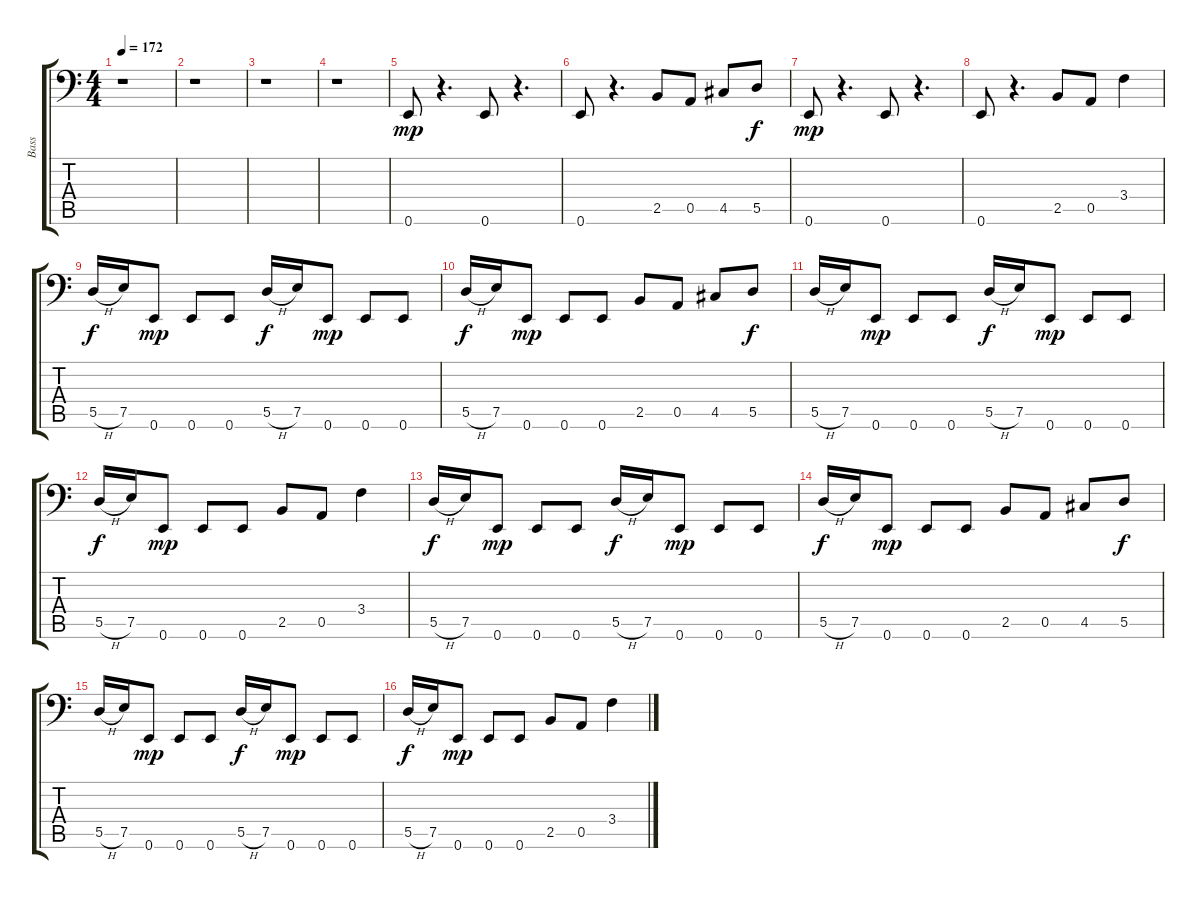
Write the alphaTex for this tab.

\track ("Bass" "Bass") {instrument electricbassfinger}
\staff {score tabs}
\tuning (E3 B2 G2 D2 A1 E1) {hide}
\ts (4 4)
\tempo 172
\clef f4
\ks c
r.1{dy mp instrument electricbassfinger} |
r.1 |
r.1 |
r.1 |
0.6.8 r.4{d} 0.6.8 r.4{d} |
0.6.8 r.4{d} 2.5.8 0.5.8 4.5.8 5.5.8{dy f} |
0.6.8{dy mp} r.4{d} 0.6.8 r.4{d} |
0.6.8 r.4{d} 2.5.8 0.5.8 3.4.4 |
5.5{h}.16{dy f} 7.5.16 0.6.8{dy mp} 0.6.8 0.6.8 5.5{h}.16{dy f} 7.5.16 0.6.8{dy mp} 0.6.8 0.6.8 |
5.5{h}.16{dy f} 7.5.16 0.6.8{dy mp} 0.6.8 0.6.8 2.5.8 0.5.8 4.5.8 5.5.8{dy f} |
5.5{h}.16 7.5.16 0.6.8{dy mp} 0.6.8 0.6.8 5.5{h}.16{dy f} 7.5.16 0.6.8{dy mp} 0.6.8 0.6.8 |
5.5{h}.16{dy f} 7.5.16 0.6.8{dy mp} 0.6.8 0.6.8 2.5.8 0.5.8 3.4.4 |
5.5{h}.16{dy f} 7.5.16 0.6.8{dy mp} 0.6.8 0.6.8 5.5{h}.16{dy f} 7.5.16 0.6.8{dy mp} 0.6.8 0.6.8 |
5.5{h}.16{dy f} 7.5.16 0.6.8{dy mp} 0.6.8 0.6.8 2.5.8 0.5.8 4.5.8 5.5.8{dy f} |
5.5{h}.16 7.5.16 0.6.8{dy mp} 0.6.8 0.6.8 5.5{h}.16{dy f} 7.5.16 0.6.8{dy mp} 0.6.8 0.6.8 |
5.5{h}.16{dy f} 7.5.16 0.6.8{dy mp} 0.6.8 0.6.8 2.5.8 0.5.8 3.4.4
